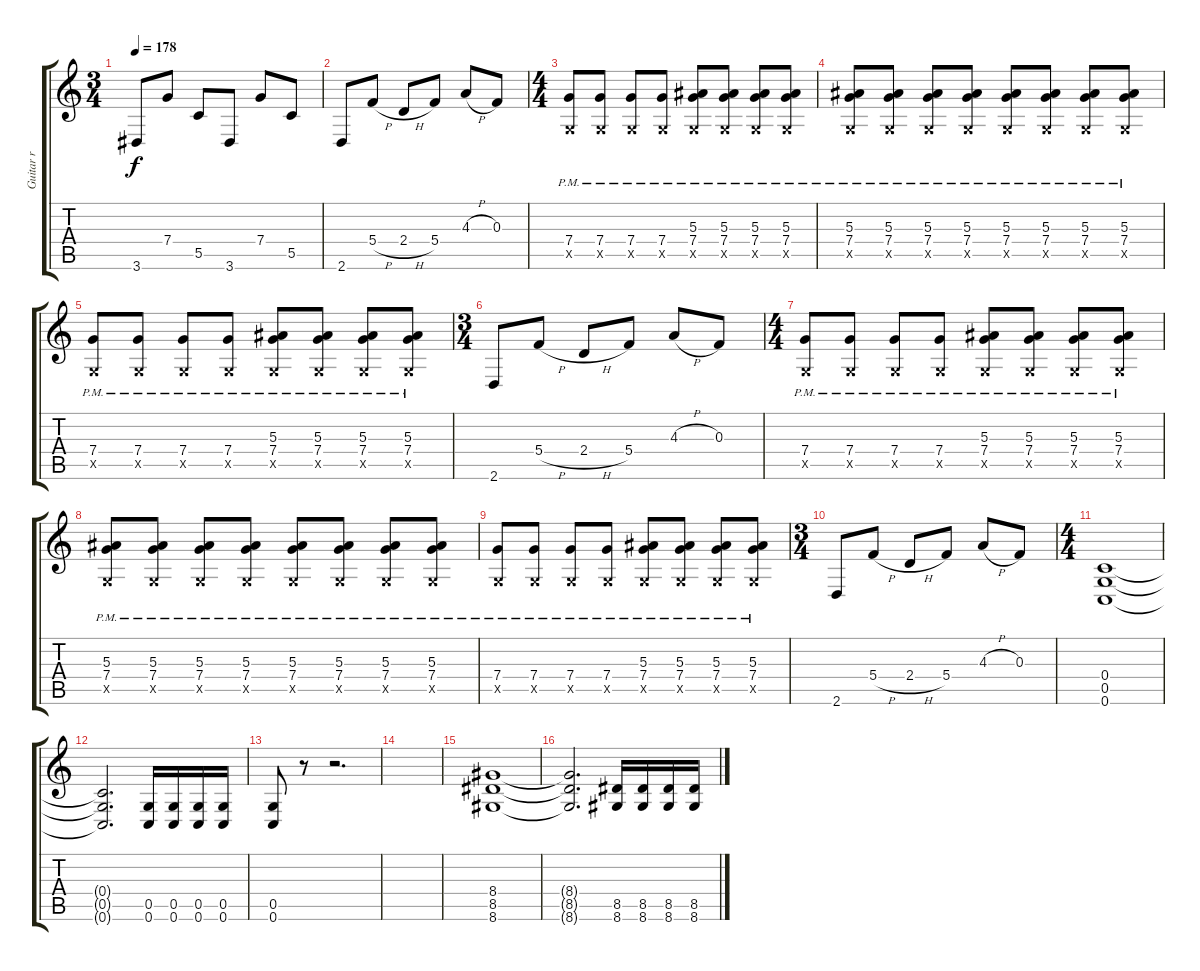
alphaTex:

\track ("Guitar r" "Guitar r") {instrument distortionguitar}
\staff {score tabs}
\tuning (D4 A3 F3 C3 G2 C2) {hide}
\ts (3 4)
\tempo 178
\clef g2
\ks c
3.6.8{dy f} 7.4.8 5.5.8 3.6.8 7.4.8 5.5.8 |
2.6.8 5.4{h}.8 2.4{h}.8 5.4.8 4.3{h}.8 0.3.8 |
\ts (4 4)
(7.4{pm} 0.5{x}).8 (7.4{pm} 0.5{x}).8 (7.4{pm} 0.5{x}).8 (7.4{pm} 0.5{x}).8 (5.3{pm} 7.4{pm} 0.5{x}).8 (5.3{pm} 7.4{pm} 0.5{x}).8 (5.3{pm} 7.4{pm} 0.5{x}).8 (5.3{pm} 7.4{pm} 0.5{x}).8 |
(5.3{pm} 7.4{pm} 0.5{x}).8 (5.3{pm} 7.4{pm} 0.5{x}).8 (5.3{pm} 7.4{pm} 0.5{x}).8 (5.3{pm} 7.4{pm} 0.5{x}).8 (5.3{pm} 7.4{pm} 0.5{x}).8 (5.3{pm} 7.4{pm} 0.5{x}).8 (5.3{pm} 7.4{pm} 0.5{x}).8 (5.3{pm} 7.4{pm} 0.5{x}).8 |
(7.4{pm} 0.5{x}).8 (7.4{pm} 0.5{x}).8 (7.4{pm} 0.5{x}).8 (7.4{pm} 0.5{x}).8 (5.3{pm} 7.4{pm} 0.5{x}).8 (5.3{pm} 7.4{pm} 0.5{x}).8 (5.3{pm} 7.4{pm} 0.5{x}).8 (5.3{pm} 7.4{pm} 0.5{x}).8 |
\ts (3 4)
2.6.8 5.4{h}.8 2.4{h}.8 5.4.8 4.3{h}.8 0.3.8 |
\ts (4 4)
(7.4{pm} 0.5{x}).8 (7.4{pm} 0.5{x}).8 (7.4{pm} 0.5{x}).8 (7.4{pm} 0.5{x}).8 (5.3{pm} 7.4{pm} 0.5{x}).8 (5.3{pm} 7.4{pm} 0.5{x}).8 (5.3{pm} 7.4{pm} 0.5{x}).8 (5.3{pm} 7.4{pm} 0.5{x}).8 |
(5.3{pm} 7.4{pm} 0.5{x}).8 (5.3{pm} 7.4{pm} 0.5{x}).8 (5.3{pm} 7.4{pm} 0.5{x}).8 (5.3{pm} 7.4{pm} 0.5{x}).8 (5.3{pm} 7.4{pm} 0.5{x}).8 (5.3{pm} 7.4{pm} 0.5{x}).8 (5.3{pm} 7.4{pm} 0.5{x}).8 (5.3{pm} 7.4{pm} 0.5{x}).8 |
(7.4{pm} 0.5{x}).8 (7.4{pm} 0.5{x}).8 (7.4{pm} 0.5{x}).8 (7.4{pm} 0.5{x}).8 (5.3{pm} 7.4{pm} 0.5{x}).8 (5.3{pm} 7.4{pm} 0.5{x}).8 (5.3{pm} 7.4{pm} 0.5{x}).8 (5.3{pm} 7.4{pm} 0.5{x}).8 |
\ts (3 4)
2.6.8 5.4{h}.8 2.4{h}.8 5.4.8 4.3{h}.8 0.3.8 |
\ts (4 4)
(0.4 0.5 0.6).1 |
(0.4{t} 0.5{t} 0.6{t}).2{d} (0.5 0.6).16 (0.5 0.6).16 (0.5 0.6).16 (0.5 0.6).16 |
(0.5 0.6).8 r.8 r.2{d} |
|
(8.4 8.5 8.6).1 |
(8.4{t} 8.5{t} 8.6{t}).2{d} (8.5 8.6).16 (8.5 8.6).16 (8.5 8.6).16 (8.5 8.6).16
